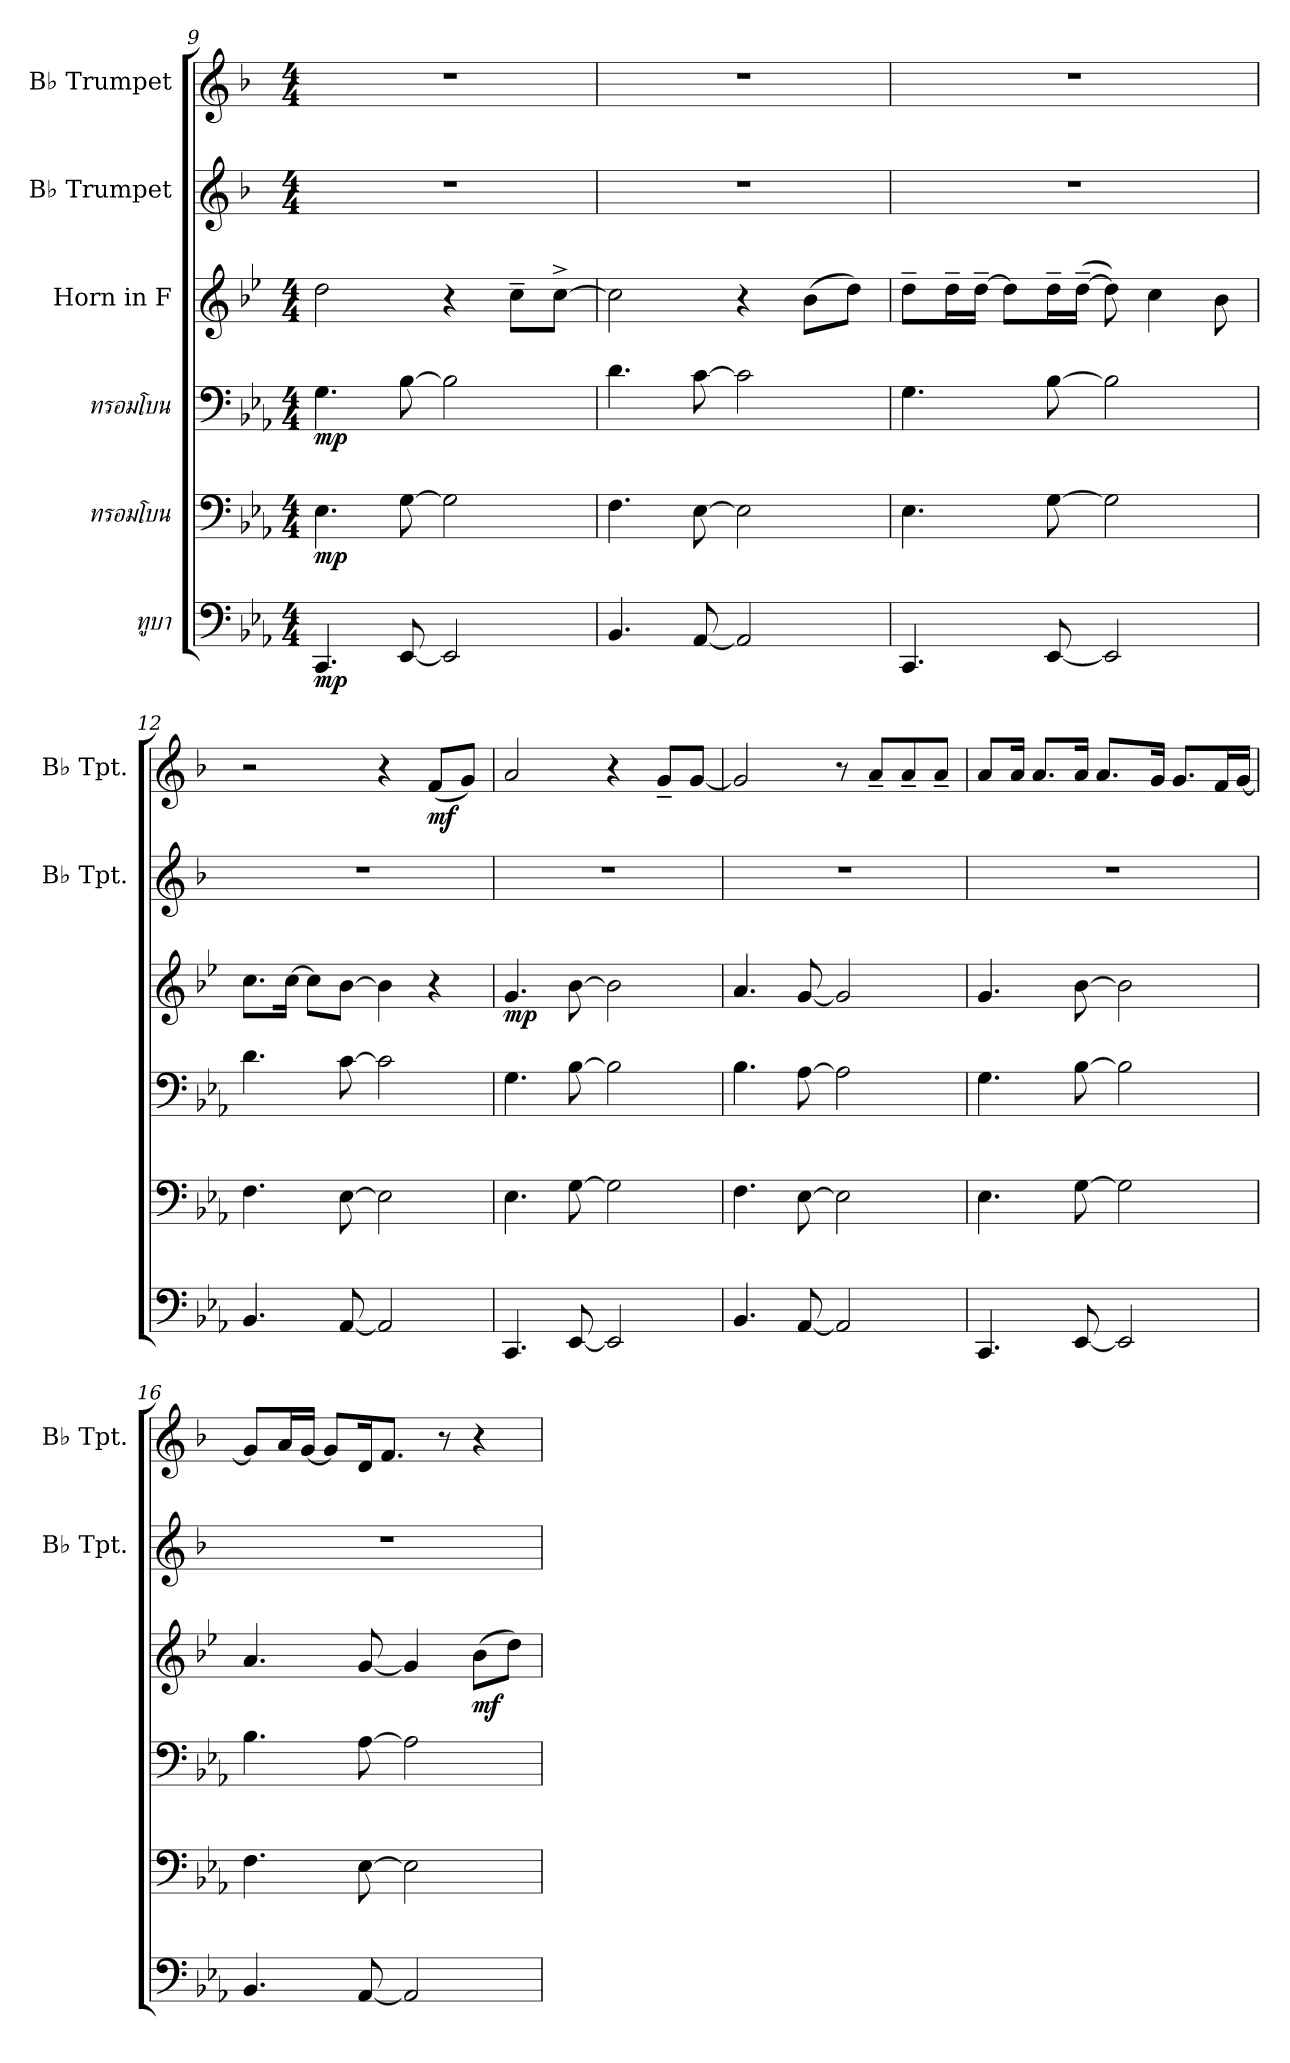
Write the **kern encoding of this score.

**kern	**dynam	**kern	**dynam	**kern	**dynam	**kern	**dynam	**kern	**kern	**dynam
*part6	*part6	*part5	*part5	*part4	*part4	*part3	*part3	*part2	*part1	*part1
*staff6	*staff6	*staff5	*staff5	*staff4	*staff4	*staff3	*staff3	*staff2	*staff1	*staff1
*I"ทูบา	*	*I"ทรอมโบน	*	*I"ทรอมโบน	*	*I"Horn in F	*	*I"B♭ Trumpet	*I"B♭ Trumpet	*
*	*	*	*	*	*	*	*	*I'B♭ Tpt.	*I'B♭ Tpt.	*
*clefF4	*	*clefF4	*	*clefF4	*	*clefG2	*	*clefG2	*clefG2	*
*	*	*	*	*	*	*ITrd4c7	*	*ITrd1c2	*ITrd1c2	*
*k[b-e-a-]	*	*k[b-e-a-]	*	*k[b-e-a-]	*	*k[b-e-a-]	*	*k[b-e-a-]	*k[b-e-a-]	*
*M4/4	*	*M4/4	*	*M4/4	*	*M4/4	*	*M4/4	*M4/4	*
=9	=9	=9	=9	=9	=9	=9	=9	=9	=9	=9
!	!LO:DY:b	!	!LO:DY:b	!	!LO:DY:b	!	!	!	!	!
4.CC/	mp	4.E-\	mp	4.G\	mp	2g\	.	1r	1r	.
[8EE-/	.	[8G\	.	[8B-\	.	.	.	.	.	.
2EE-/]	.	2G\]	.	2B-\]	.	4r	.	.	.	.
.	.	.	.	.	.	8f~\L	.	.	.	.
.	.	.	.	.	.	[8f^\J	.	.	.	.
=10	=10	=10	=10	=10	=10	=10	=10	=10	=10	=10
4.BB-/	.	4.F\	.	4.d\	.	2f\]	.	1r	1r	.
[8AA-/	.	[8E-\	.	[8c\	.	.	.	.	.	.
2AA-/]	.	2E-\]	.	2c\]	.	4r	.	.	.	.
.	.	.	.	.	.	(8e-\L	.	.	.	.
.	.	.	.	.	.	8g\J)	.	.	.	.
!!LO:PB:g=z
=11	=11	=11	=11	=11	=11	=11	=11	=11	=11	=11
4.CC/	.	4.E-\	.	4.G\	.	8g~\L	.	1r	1r	.
.	.	.	.	.	.	16g~\L	.	.	.	.
.	.	.	.	.	.	[16g~\JJ	.	.	.	.
.	.	.	.	.	.	8g\L]	.	.	.	.
[8EE-/	.	[8G\	.	[8B-\	.	16g~\L	.	.	.	.
.	.	.	.	.	.	([16g~\JJ	.	.	.	.
2EE-/]	.	2G\]	.	2B-\]	.	8g\])	.	.	.	.
.	.	.	.	.	.	4f\	.	.	.	.
.	.	.	.	.	.	8e-\	.	.	.	.
=12	=12	=12	=12	=12	=12	=12	=12	=12	=12	=12
4.BB-/	.	4.F\	.	4.d\	.	8.f\L	.	1r	2r	.
.	.	.	.	.	.	[16f\Jk	.	.	.	.
.	.	.	.	.	.	8f\L]	.	.	.	.
[8AA-/	.	[8E-\	.	[8c\	.	[8e-\J	.	.	.	.
2AA-/]	.	2E-\]	.	2c\]	.	4e-\]	.	.	4r	.
!	!	!	!	!	!	!	!	!	!	!LO:DY:b
.	.	.	.	.	.	4r	.	.	(8e-/L	mf
.	.	.	.	.	.	.	.	.	8f/J)	.
=13	=13	=13	=13	=13	=13	=13	=13	=13	=13	=13
!	!	!	!	!	!	!	!LO:DY:b	!	!	!
4.CC/	.	4.E-\	.	4.G\	.	4.c/	mp	1r	2g/	.
[8EE-/	.	[8G\	.	[8B-\	.	[8e-\	.	.	.	.
2EE-/]	.	2G\]	.	2B-\]	.	2e-\]	.	.	4r	.
.	.	.	.	.	.	.	.	.	8f~/L	.
.	.	.	.	.	.	.	.	.	[8f/J	.
=14	=14	=14	=14	=14	=14	=14	=14	=14	=14	=14
4.BB-/	.	4.F\	.	4.B-\	.	4.d/	.	1r	2f/]	.
[8AA-/	.	[8E-\	.	[8A-\	.	[8c/	.	.	.	.
2AA-/]	.	2E-\]	.	2A-\]	.	2c/]	.	.	8r	.
.	.	.	.	.	.	.	.	.	8g~/L	.
.	.	.	.	.	.	.	.	.	8g~/	.
.	.	.	.	.	.	.	.	.	8g~/J	.
!!LO:LB:g=z
=15	=15	=15	=15	=15	=15	=15	=15	=15	=15	=15
4.CC/	.	4.E-\	.	4.G\	.	4.c/	.	1r	8g/L	.
.	.	.	.	.	.	.	.	.	16g/Jk	.
.	.	.	.	.	.	.	.	.	8.g/L	.
[8EE-/	.	[8G\	.	[8B-\	.	[8e-\	.	.	16g/Jk	.
.	.	.	.	.	.	.	.	.	8.g/L	.
2EE-/]	.	2G\]	.	2B-\]	.	2e-\]	.	.	.	.
.	.	.	.	.	.	.	.	.	16f/Jk	.
.	.	.	.	.	.	.	.	.	8.f/L	.
.	.	.	.	.	.	.	.	.	16e-/L	.
.	.	.	.	.	.	.	.	.	[16f/JJ	.
=16	=16	=16	=16	=16	=16	=16	=16	=16	=16	=16
4.BB-/	.	4.F\	.	4.B-\	.	4.d/	.	1r	8f/L]	.
.	.	.	.	.	.	.	.	.	16g/L	.
.	.	.	.	.	.	.	.	.	[16f/JJ	.
.	.	.	.	.	.	.	.	.	8f/L]	.
[8AA-/	.	[8E-\	.	[8A-\	.	[8c/	.	.	16c/K	.
.	.	.	.	.	.	.	.	.	8.e-/J	.
2AA-/]	.	2E-\]	.	2A-\]	.	4c/]	.	.	.	.
.	.	.	.	.	.	.	.	.	8r	.
!	!	!	!	!	!	!	!LO:DY:b	!	!	!
.	.	.	.	.	.	(8e-\L	mf	.	4r	.
.	.	.	.	.	.	8g\J)	.	.	.	.
=	=	=	=	=	=	=	=	=	=	=
*-	*-	*-	*-	*-	*-	*-	*-	*-	*-	*-
